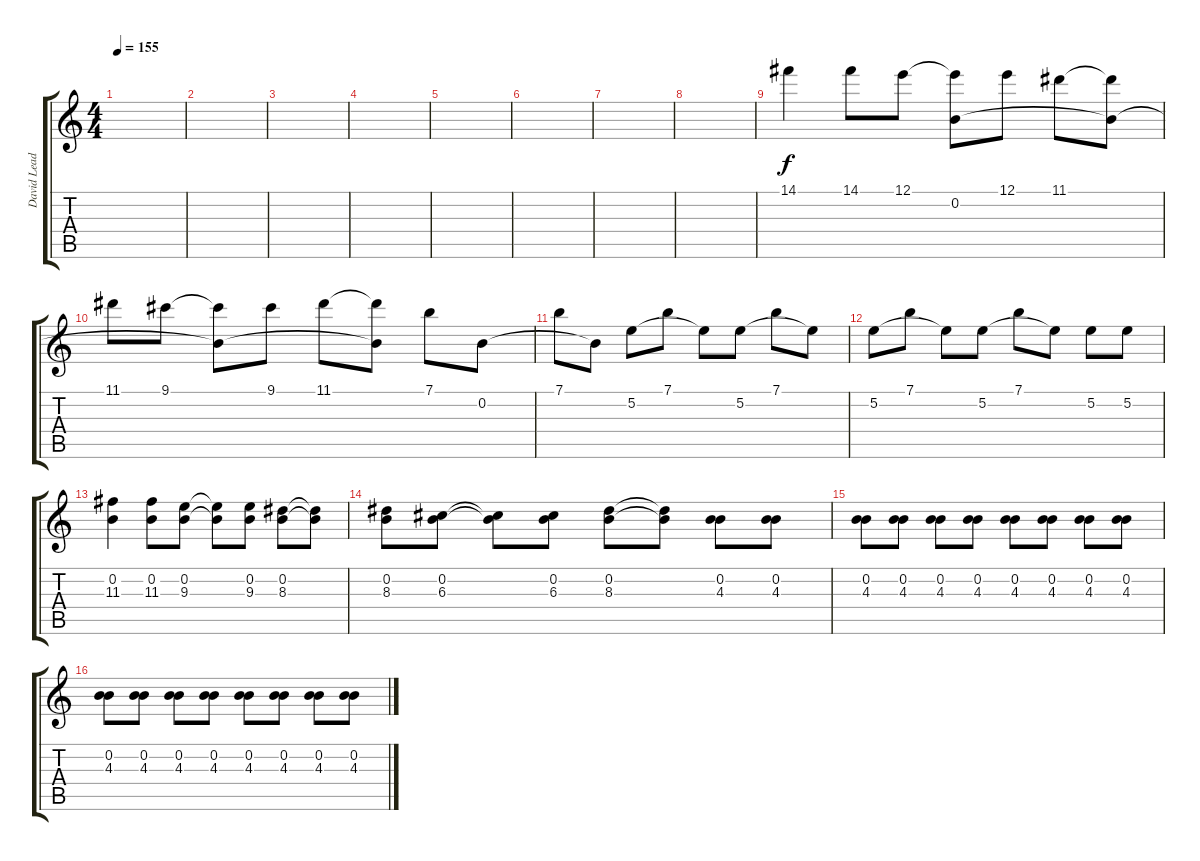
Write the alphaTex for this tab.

\track ("David Lead Guitar" "David Lead") {instrument distortionguitar}
\staff {score tabs}
\tuning (E4 B3 G3 D3 A2 E2) {hide}
\ts (4 4)
\tempo 155
\clef g2
\ks c
|
|
|
|
|
|
|
|
14.1.4 14.1.8 12.1.8 (12.1{t} 0.2).8 12.1.8 11.1.8 (11.1{t} 0.2{t}).8 |
11.1.8 9.1.8 (9.1{t} 0.2{t}).8 9.1.8 11.1.8 (11.1{t} 0.2{t}).8 7.1.8 0.2.8 |
7.1.8 0.2{t}.8 5.2.8 7.1.8 5.2{t}.8 5.2.8 7.1.8 5.2{t}.8 |
5.2.8 7.1.8 5.2{t}.8 5.2.8 7.1.8 5.2{t}.8 5.2.8 5.2.8 |
(0.2 11.3).4 (0.2 11.3).8 (0.2 9.3).8 (0.2{t} 9.3{t}).8 (0.2 9.3).8 (0.2 8.3).8 (0.2{t} 8.3{t}).8 |
(0.2 8.3).8 (0.2 6.3).8 (0.2{t} 6.3{t}).8 (0.2 6.3).8 (0.2 8.3).8 (0.2{t} 8.3{t}).8 (0.2 4.3).8 (0.2 4.3).8 |
(0.2 4.3).8 (0.2 4.3).8 (0.2 4.3).8 (0.2 4.3).8 (0.2 4.3).8 (0.2 4.3).8 (0.2 4.3).8 (0.2 4.3).8 |
(0.2 4.3).8 (0.2 4.3).8 (0.2 4.3).8 (0.2 4.3).8 (0.2 4.3).8 (0.2 4.3).8 (0.2 4.3).8 (0.2 4.3).8
